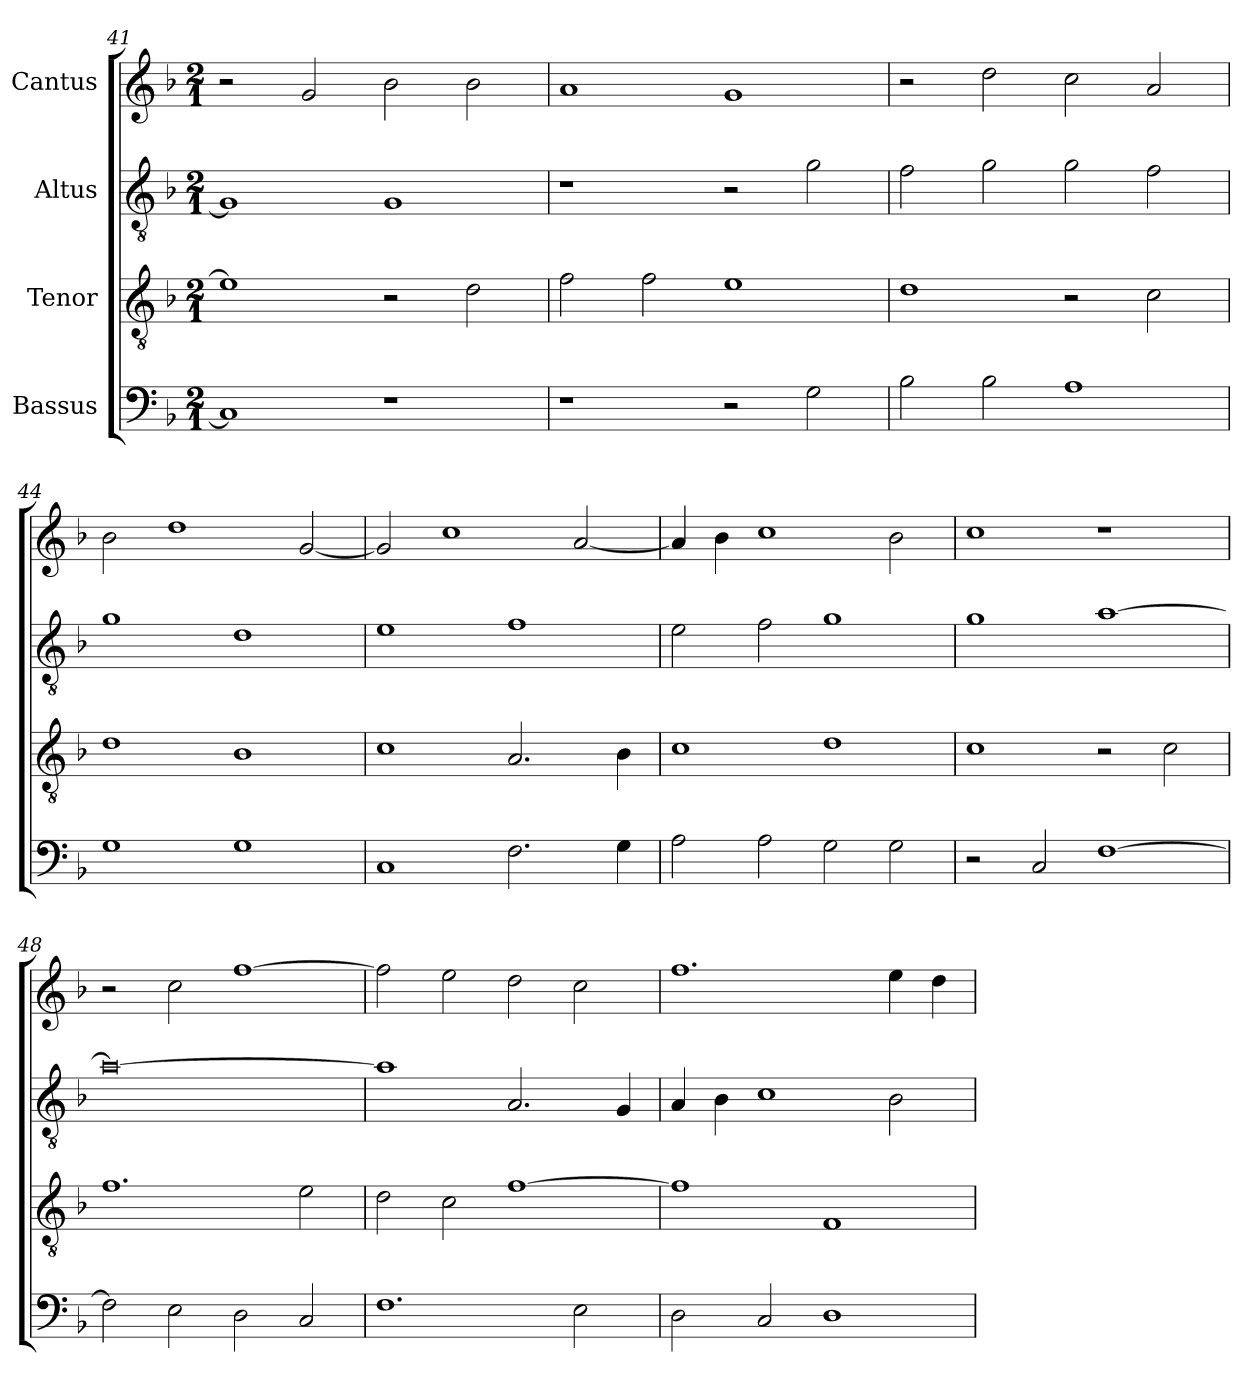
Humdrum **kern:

**kern	**kern	**kern	**kern
*part4	*part3	*part2	*part1
*staff4	*staff3	*staff2	*staff1
*I"Bassus	*I"Tenor	*I"Altus	*I"Cantus
*clefF4	*clefGv2	*clefGv2	*clefG2
*	*ITrd7c12	*ITrd7c12	*
*k[b-]	*k[b-]	*k[b-]	*k[b-]
*F:	*F:	*F:	*F:
*M2/1	*M2/1	*M2/1	*M2/1
=41	=41	=41	=41
1Ci]	1Ei]	1GGi]	2r
.	.	.	2gi/
1r	2r	1GGi	2b-i\
.	2Di\	.	2b-i\
!!LO:LB:g=z
=42	=42	=42	=42
1r	2Fi\	1r	1ai
.	2Fi\	.	.
2r	1Ei	2r	1gi
2Gi\	.	2Gi\	.
=43	=43	=43	=43
2B-i\	1Di	2Fi\	2r
2B-i\	.	2Gi\	2ddi\
1Ai	2r	2Gi\	2cci\
.	2Ci\	2Fi\	2ai/
=44	=44	=44	=44
1Gi	1Di	1Gi	2b-i\
.	.	.	1ddi
1Gi	1BB-i	1Di	.
.	.	.	[<2gi/
=45	=45	=45	=45
1Ci	1Ci	1Ei	2gi/]
.	.	.	1cci
2.Fi\	2.AAi/	1Fi	.
.	.	.	[<2ai/
4Gi\	4BB-i\	.	.
=46	=46	=46	=46
2Ai\	1Ci	2Ei\	4ai/]
.	.	.	4b-i\
2Ai\	.	2Fi\	1cci
2Gi\	1Di	1Gi	.
2Gi\	.	.	2b-i\
!!LO:LB:g=z
=47	=47	=47	=47
2r	1Ci	1Gi	1cci
2Ci/	.	.	.
[>1Fi	2r	[>1Ai	1r
.	2Ci\	.	.
=48	=48	=48	=48
2Fi\]	1.Fi	0Ai_>	2r
2Ei\	.	.	2cci\
2Di\	.	.	[>1ffi
2Ci/	2Ei\	.	.
=49	=49	=49	=49
1.Fi	2Di\	1Ai]	2ffi\]
.	2Ci\	.	2eei\
.	[>1Fi	2.AAi/	2ddi\
2Ei\	.	.	2cci\
.	.	4GGi/	.
=50	=50	=50	=50
2Di\	1Fi]	4AAi/	1.ffi
.	.	4BB-i\	.
2Ci/	.	1Ci	.
1Di	1FFi	.	.
.	.	2BB-i\	4eei\
.	.	.	4ddi\
=	=	=	=
*-	*-	*-	*-
